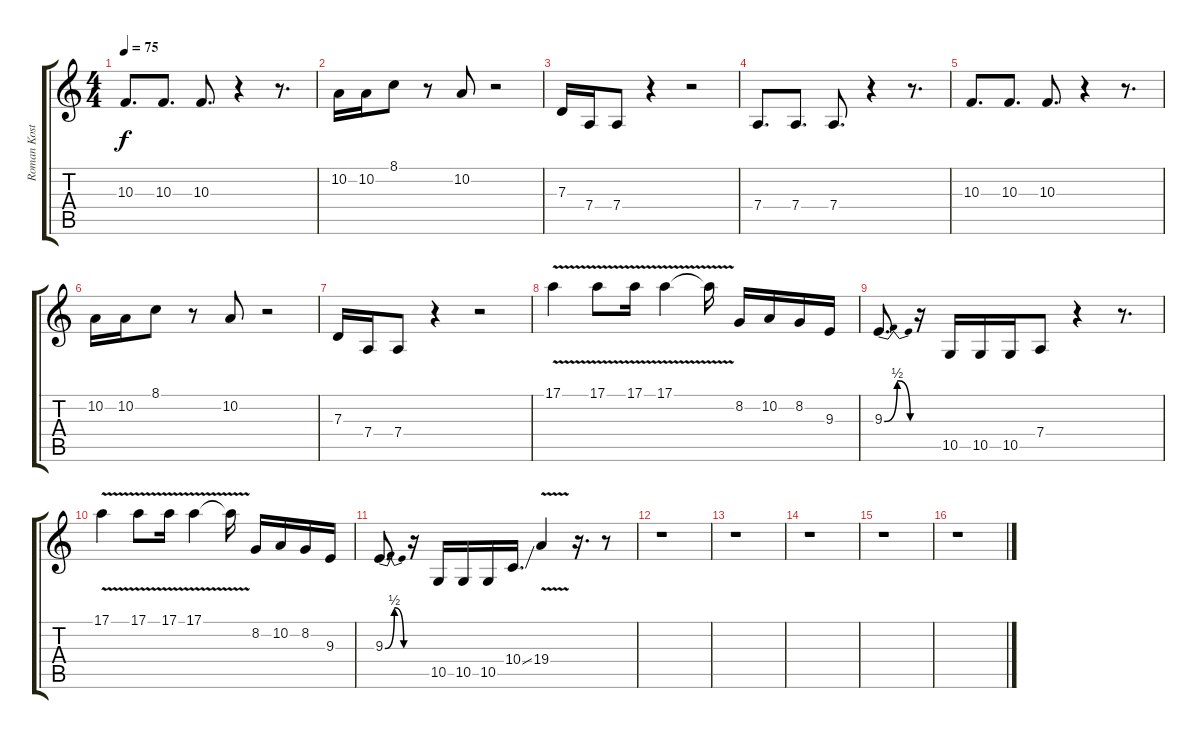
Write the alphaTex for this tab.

\track ("Roman Kostrzewski" "Roman Kost") {instrument lead6voice}
\staff {score tabs}
\tuning (E4 B3 G3 D3 A2 E2) {hide}
\ts (4 4)
\tempo 75
\clef g2
\ks c
10.3.8{d dy f} 10.3.8{d} 10.3.8{d} r.4 r.8{d} |
10.2.16 10.2.16 8.1.8 r.8 10.2.8 r.2 |
7.3.16 7.4.16 7.4.8 r.4 r.2 |
7.4.8{d} 7.4.8{d} 7.4.8{d} r.4 r.8{d} |
10.3.8{d} 10.3.8{d} 10.3.8{d} r.4 r.8{d} |
10.2.16 10.2.16 8.1.8 r.8 10.2.8 r.2 |
7.3.16 7.4.16 7.4.8 r.4 r.2 |
17.1{v}.4 17.1{v}.8 17.1{v}.16 17.1{v}.4 17.1{t}.16 8.2.16 10.2.16 8.2.16 9.3.16 |
9.3{be (bendrelease 0 0 30 2 30 2 60 0)}.8{d} r.16 10.5.16 10.5.16 10.5.16 7.4.8 r.4 r.8{d} |
17.1{v}.4 17.1{v}.8 17.1{v}.16 17.1{v}.4 17.1{t}.16 8.2.16 10.2.16 8.2.16 9.3.16 |
9.3{be (bendrelease 0 0 30 2 30 2 60 0)}.8{d} r.16 10.5.16 10.5.16 10.5.16 10.4{ss}.16{d} 19.4{v}.4 r.16{d} r.8 |
r.1 |
r.1 |
r.1 |
r.1 |
r.1
